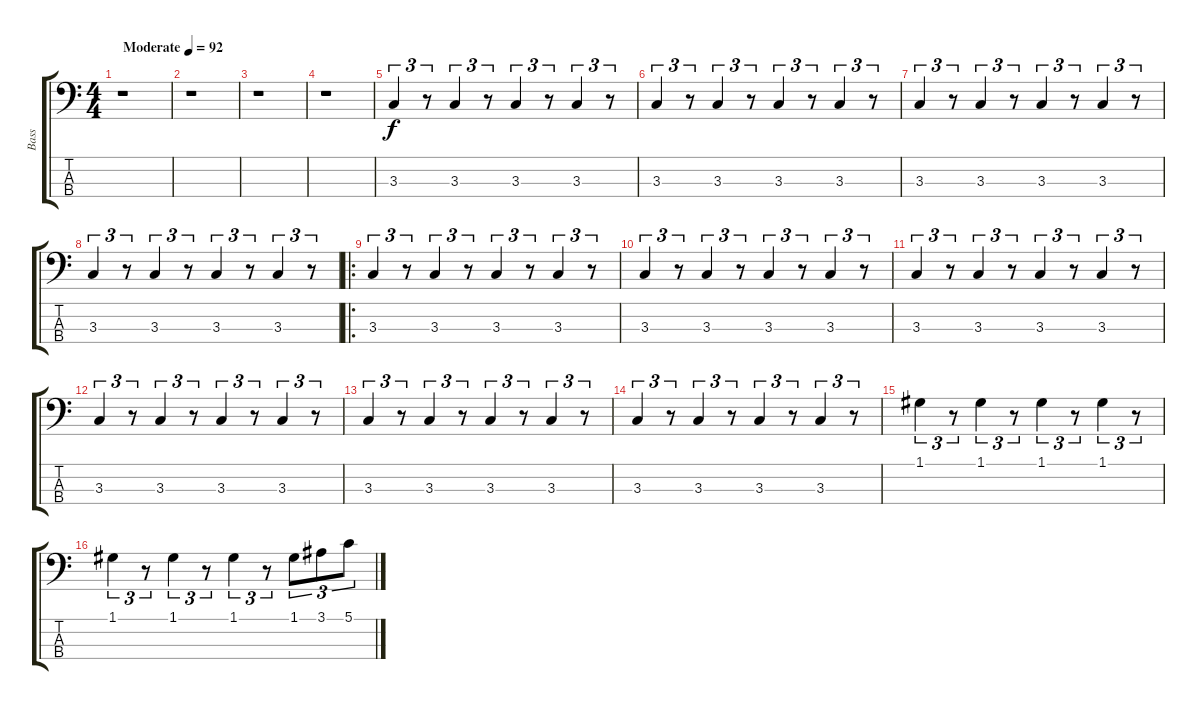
\track ("Bass" "Bass") {instrument acousticbass}
\staff {score tabs}
\tuning (G2 D2 A1 E1) {hide}
\ts (4 4)
\tempo (92 "Moderate")
\clef f4
\ks c
r.1{dy f instrument acousticbass} |
r.1 |
r.1 |
r.1 |
3.3.4{tu (3 2)} r.8{tu (3 2)} 3.3.4{tu (3 2)} r.8{tu (3 2)} 3.3.4{tu (3 2)} r.8{tu (3 2)} 3.3.4{tu (3 2)} r.8{tu (3 2)} |
3.3.4{tu (3 2)} r.8{tu (3 2)} 3.3.4{tu (3 2)} r.8{tu (3 2)} 3.3.4{tu (3 2)} r.8{tu (3 2)} 3.3.4{tu (3 2)} r.8{tu (3 2)} |
3.3.4{tu (3 2)} r.8{tu (3 2)} 3.3.4{tu (3 2)} r.8{tu (3 2)} 3.3.4{tu (3 2)} r.8{tu (3 2)} 3.3.4{tu (3 2)} r.8{tu (3 2)} |
3.3.4{tu (3 2)} r.8{tu (3 2)} 3.3.4{tu (3 2)} r.8{tu (3 2)} 3.3.4{tu (3 2)} r.8{tu (3 2)} 3.3.4{tu (3 2)} r.8{tu (3 2)} |
\ro
3.3.4{tu (3 2)} r.8{tu (3 2)} 3.3.4{tu (3 2)} r.8{tu (3 2)} 3.3.4{tu (3 2)} r.8{tu (3 2)} 3.3.4{tu (3 2)} r.8{tu (3 2)} |
3.3.4{tu (3 2)} r.8{tu (3 2)} 3.3.4{tu (3 2)} r.8{tu (3 2)} 3.3.4{tu (3 2)} r.8{tu (3 2)} 3.3.4{tu (3 2)} r.8{tu (3 2)} |
3.3.4{tu (3 2)} r.8{tu (3 2)} 3.3.4{tu (3 2)} r.8{tu (3 2)} 3.3.4{tu (3 2)} r.8{tu (3 2)} 3.3.4{tu (3 2)} r.8{tu (3 2)} |
3.3.4{tu (3 2)} r.8{tu (3 2)} 3.3.4{tu (3 2)} r.8{tu (3 2)} 3.3.4{tu (3 2)} r.8{tu (3 2)} 3.3.4{tu (3 2)} r.8{tu (3 2)} |
3.3.4{tu (3 2)} r.8{tu (3 2)} 3.3.4{tu (3 2)} r.8{tu (3 2)} 3.3.4{tu (3 2)} r.8{tu (3 2)} 3.3.4{tu (3 2)} r.8{tu (3 2)} |
3.3.4{tu (3 2)} r.8{tu (3 2)} 3.3.4{tu (3 2)} r.8{tu (3 2)} 3.3.4{tu (3 2)} r.8{tu (3 2)} 3.3.4{tu (3 2)} r.8{tu (3 2)} |
1.1.4{tu (3 2)} r.8{tu (3 2)} 1.1.4{tu (3 2)} r.8{tu (3 2)} 1.1.4{tu (3 2)} r.8{tu (3 2)} 1.1.4{tu (3 2)} r.8{tu (3 2)} |
1.1.4{tu (3 2)} r.8{tu (3 2)} 1.1.4{tu (3 2)} r.8{tu (3 2)} 1.1.4{tu (3 2)} r.8{tu (3 2)} 1.1.8{tu (3 2)} 3.1.8{tu (3 2)} 5.1.8{tu (3 2)}
